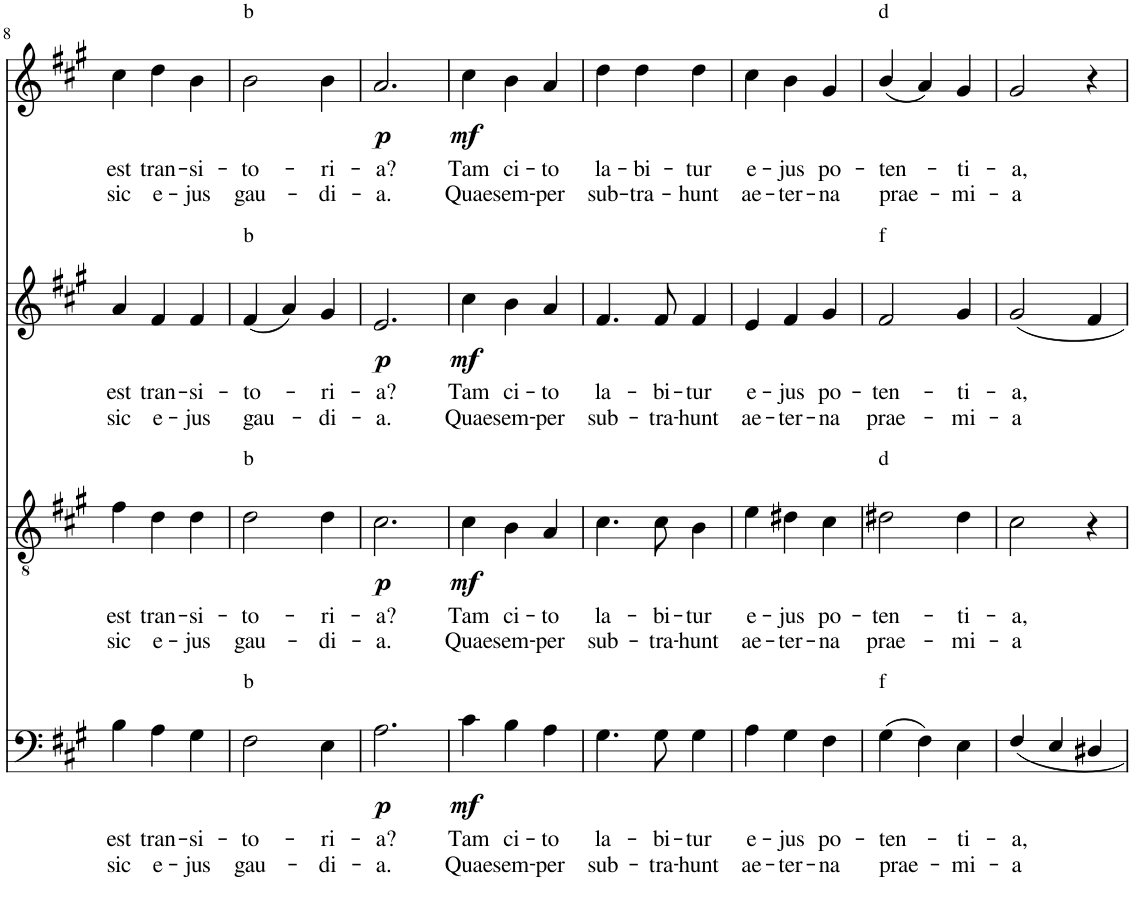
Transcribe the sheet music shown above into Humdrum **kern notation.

**kern	**text	**text	**dynam	**kern	**text	**text	**dynam	**kern	**text	**text	**dynam	**kern	**text	**text	**dynam
*part4	*part4	*part4	*part4	*part3	*part3	*part3	*part3	*part2	*part2	*part2	*part2	*part1	*part1	*part1	*part1
*staff4	*staff4	*staff4	*staff4	*staff3	*staff3	*staff3	*staff3	*staff2	*staff2	*staff2	*staff2	*staff1	*staff1	*staff1	*staff1
*I"Bassi	*	*	*	*I"Tenori	*	*	*	*I"Contralti	*	*	*	*I"Soprani	*	*	*
!!LO:PB:g=z
*clefF4	*	*	*	*clefGv2	*	*	*	*clefG2	*	*	*	*clefG2	*	*	*
*k[f#c#g#]	*	*	*	*k[f#c#g#]	*	*	*	*k[f#c#g#]	*	*	*	*k[f#c#g#]	*	*	*
*A:	*	*	*	*A:	*	*	*	*A:	*	*	*	*A:	*	*	*
*M3/4	*	*	*	*M3/4	*	*	*	*M3/4	*	*	*	*M3/4	*	*	*
=8	=8	=8	=8	=8	=8	=8	=8	=8	=8	=8	=8	=8	=8	=8	=8
!	!LO:LY:b	!LO:LY:b	!	!	!LO:LY:b	!LO:LY:b	!	!	!LO:LY:b	!LO:LY:b	!	!	!LO:LY:b	!LO:LY:b	!
4B\	est	sic	.	4f#\	est	sic	.	4a/	est	sic	.	4cc#\	est	sic	.
!	!LO:LY:b	!LO:LY:b	!	!	!LO:LY:b	!LO:LY:b	!	!	!LO:LY:b	!LO:LY:b	!	!	!LO:LY:b	!LO:LY:b	!
4A\	tran-	e-	.	4d\	tran-	e-	.	4f#/	tran-	e-	.	4dd\	tran-	e-	.
!	!LO:LY:b	!LO:LY:b	!	!	!LO:LY:b	!LO:LY:b	!	!	!LO:LY:b	!LO:LY:b	!	!	!LO:LY:b	!LO:LY:b	!
4G#\	-si-	-jus	.	4d\	-si-	-jus	.	4f#/	-si-	-jus	.	4b\	-si-	-jus	.
=9	=9	=9	=9	=9	=9	=9	=9	=9	=9	=9	=9	=9	=9	=9	=9
!	!	!	!	!	!	!	!	!	!	!	!	!LO:TX:a:t=b	!	!	!
!	!	!	!	!	!	!	!	!LO:TX:a:t=b	!	!	!	!	!	!	!
!	!	!	!	!LO:TX:a:t=b	!	!	!	!	!	!	!	!	!	!	!
!LO:TX:a:t=b	!	!	!	!	!	!	!	!	!	!	!	!	!	!	!
!	!LO:LY:b	!LO:LY:b	!	!	!LO:LY:b	!LO:LY:b	!	!	!LO:LY:b	!LO:LY:b	!	!	!LO:LY:b	!LO:LY:b	!
2F#\	-to-	gau-	.	2d\	-to-	gau-	.	(4f#/	-to-	gau-	.	2b\	-to-	gau-	.
.	.	.	.	.	.	.	.	4a/)	.	.	.	.	.	.	.
!	!LO:LY:b	!LO:LY:b	!	!	!LO:LY:b	!LO:LY:b	!	!	!LO:LY:b	!LO:LY:b	!	!	!LO:LY:b	!LO:LY:b	!
4E\	-ri-	-di-	.	4d\	-ri-	-di-	.	4g#/	-ri-	-di-	.	4b\	-ri-	-di-	.
=10	=10	=10	=10	=10	=10	=10	=10	=10	=10	=10	=10	=10	=10	=10	=10
!	!LO:LY:b	!LO:LY:b	!LO:DY:b	!	!LO:LY:b	!LO:LY:b	!LO:DY:b	!	!LO:LY:b	!LO:LY:b	!LO:DY:b	!	!LO:LY:b	!LO:LY:b	!LO:DY:b
2.A\	-a?	-a.	p	2.c#\	-a?	-a.	p	2.e/	-a?	-a.	p	2.a/	-a?	-a.	p
=11	=11	=11	=11	=11	=11	=11	=11	=11	=11	=11	=11	=11	=11	=11	=11
!	!LO:LY:b	!LO:LY:b	!LO:DY:b	!	!LO:LY:b	!LO:LY:b	!LO:DY:b	!	!LO:LY:b	!LO:LY:b	!LO:DY:b	!	!LO:LY:b	!LO:LY:b	!LO:DY:b
4c#\	Tam	Quae	mf	4c#\	Tam	Quae	mf	4cc#\	Tam	Quae	mf	4cc#\	Tam	Quae	mf
!	!LO:LY:b	!LO:LY:b	!	!	!LO:LY:b	!LO:LY:b	!	!	!LO:LY:b	!LO:LY:b	!	!	!LO:LY:b	!LO:LY:b	!
4B\	ci-	sem-	.	4B\	ci-	sem-	.	4b\	ci-	sem-	.	4b\	ci-	sem-	.
!	!LO:LY:b	!LO:LY:b	!	!	!LO:LY:b	!LO:LY:b	!	!	!LO:LY:b	!LO:LY:b	!	!	!LO:LY:b	!LO:LY:b	!
4A\	-to	-per	.	4A/	-to	-per	.	4a/	-to	-per	.	4a/	-to	-per	.
=12	=12	=12	=12	=12	=12	=12	=12	=12	=12	=12	=12	=12	=12	=12	=12
!	!LO:LY:b	!LO:LY:b	!	!	!LO:LY:b	!LO:LY:b	!	!	!LO:LY:b	!LO:LY:b	!	!	!LO:LY:b	!LO:LY:b	!
4.G#\	la-	sub-	.	4.c#\	la-	sub-	.	4.f#/	la-	sub-	.	4dd\	la-	sub-	.
!	!	!	!	!	!	!	!	!	!	!	!	!	!LO:LY:b	!LO:LY:b	!
.	.	.	.	.	.	.	.	.	.	.	.	4dd\	-bi-	-tra-	.
!	!LO:LY:b	!LO:LY:b	!	!	!LO:LY:b	!LO:LY:b	!	!	!LO:LY:b	!LO:LY:b	!	!	!	!	!
8G#\	-bi-	-tra-	.	8c#\	-bi-	-tra-	.	8f#/	-bi-	-tra-	.	.	.	.	.
!	!LO:LY:b	!LO:LY:b	!	!	!LO:LY:b	!LO:LY:b	!	!	!LO:LY:b	!LO:LY:b	!	!	!LO:LY:b	!LO:LY:b	!
4G#\	-tur	-hunt	.	4B\	-tur	-hunt	.	4f#/	-tur	-hunt	.	4dd\	-tur	-hunt	.
=13	=13	=13	=13	=13	=13	=13	=13	=13	=13	=13	=13	=13	=13	=13	=13
!	!LO:LY:b	!LO:LY:b	!	!	!LO:LY:b	!LO:LY:b	!	!	!LO:LY:b	!LO:LY:b	!	!	!LO:LY:b	!LO:LY:b	!
4A\	e-	ae-	.	4e\	e-	ae-	.	4e/	e-	ae-	.	4cc#\	e-	ae-	.
!	!LO:LY:b	!LO:LY:b	!	!	!LO:LY:b	!LO:LY:b	!	!	!LO:LY:b	!LO:LY:b	!	!	!LO:LY:b	!LO:LY:b	!
4G#\	-jus	-ter-	.	4d#X\	-jus	-ter-	.	4f#/	-jus	-ter-	.	4b\	-jus	-ter-	.
!	!LO:LY:b	!LO:LY:b	!	!	!LO:LY:b	!LO:LY:b	!	!	!LO:LY:b	!LO:LY:b	!	!	!LO:LY:b	!LO:LY:b	!
4F#\	po-	-na	.	4c#\	po-	-na	.	4g#/	po-	-na	.	4g#/	po-	-na	.
=14	=14	=14	=14	=14	=14	=14	=14	=14	=14	=14	=14	=14	=14	=14	=14
!	!	!	!	!	!	!	!	!	!	!	!	!LO:TX:a:t=d	!	!	!
!	!	!	!	!	!	!	!	!LO:TX:a:t=f	!	!	!	!	!	!	!
!	!	!	!	!LO:TX:a:t=d	!	!	!	!	!	!	!	!	!	!	!
!LO:TX:a:t=f	!	!	!	!	!	!	!	!	!	!	!	!	!	!	!
!	!LO:LY:b	!LO:LY:b	!	!	!LO:LY:b	!LO:LY:b	!	!	!LO:LY:b	!LO:LY:b	!	!	!LO:LY:b	!LO:LY:b	!
(4G#\	-ten-	prae-	.	2d#X\	-ten-	prae-	.	2f#/	-ten-	prae-	.	(4b/	-ten-	prae-	.
4F#\)	.	.	.	.	.	.	.	.	.	.	.	4a/)	.	.	.
!	!LO:LY:b	!LO:LY:b	!	!	!LO:LY:b	!LO:LY:b	!	!	!LO:LY:b	!LO:LY:b	!	!	!LO:LY:b	!LO:LY:b	!
4E\	-ti-	-mi-	.	4d#\	-ti-	-mi-	.	4g#/	-ti-	-mi-	.	4g#/	-ti-	-mi-	.
=15	=15	=15	=15	=15	=15	=15	=15	=15	=15	=15	=15	=15	=15	=15	=15
!	!LO:LY:b	!LO:LY:b	!	!	!LO:LY:b	!LO:LY:b	!	!	!LO:LY:b	!LO:LY:b	!	!	!LO:LY:b	!LO:LY:b	!
4F#/	-a,	-a	.	2c#\	-a,	-a	.	2g#/	-a,	-a	.	2g#/	-a,	-a	.
4E/	.	.	.	.	.	.	.	.	.	.	.	.	.	.	.
4D#X/	.	.	.	4r	.	.	.	4f#/	.	.	.	4r	.	.	.
=	=	=	=	=	=	=	=	=	=	=	=	=	=	=	=
*-	*-	*-	*-	*-	*-	*-	*-	*-	*-	*-	*-	*-	*-	*-	*-
